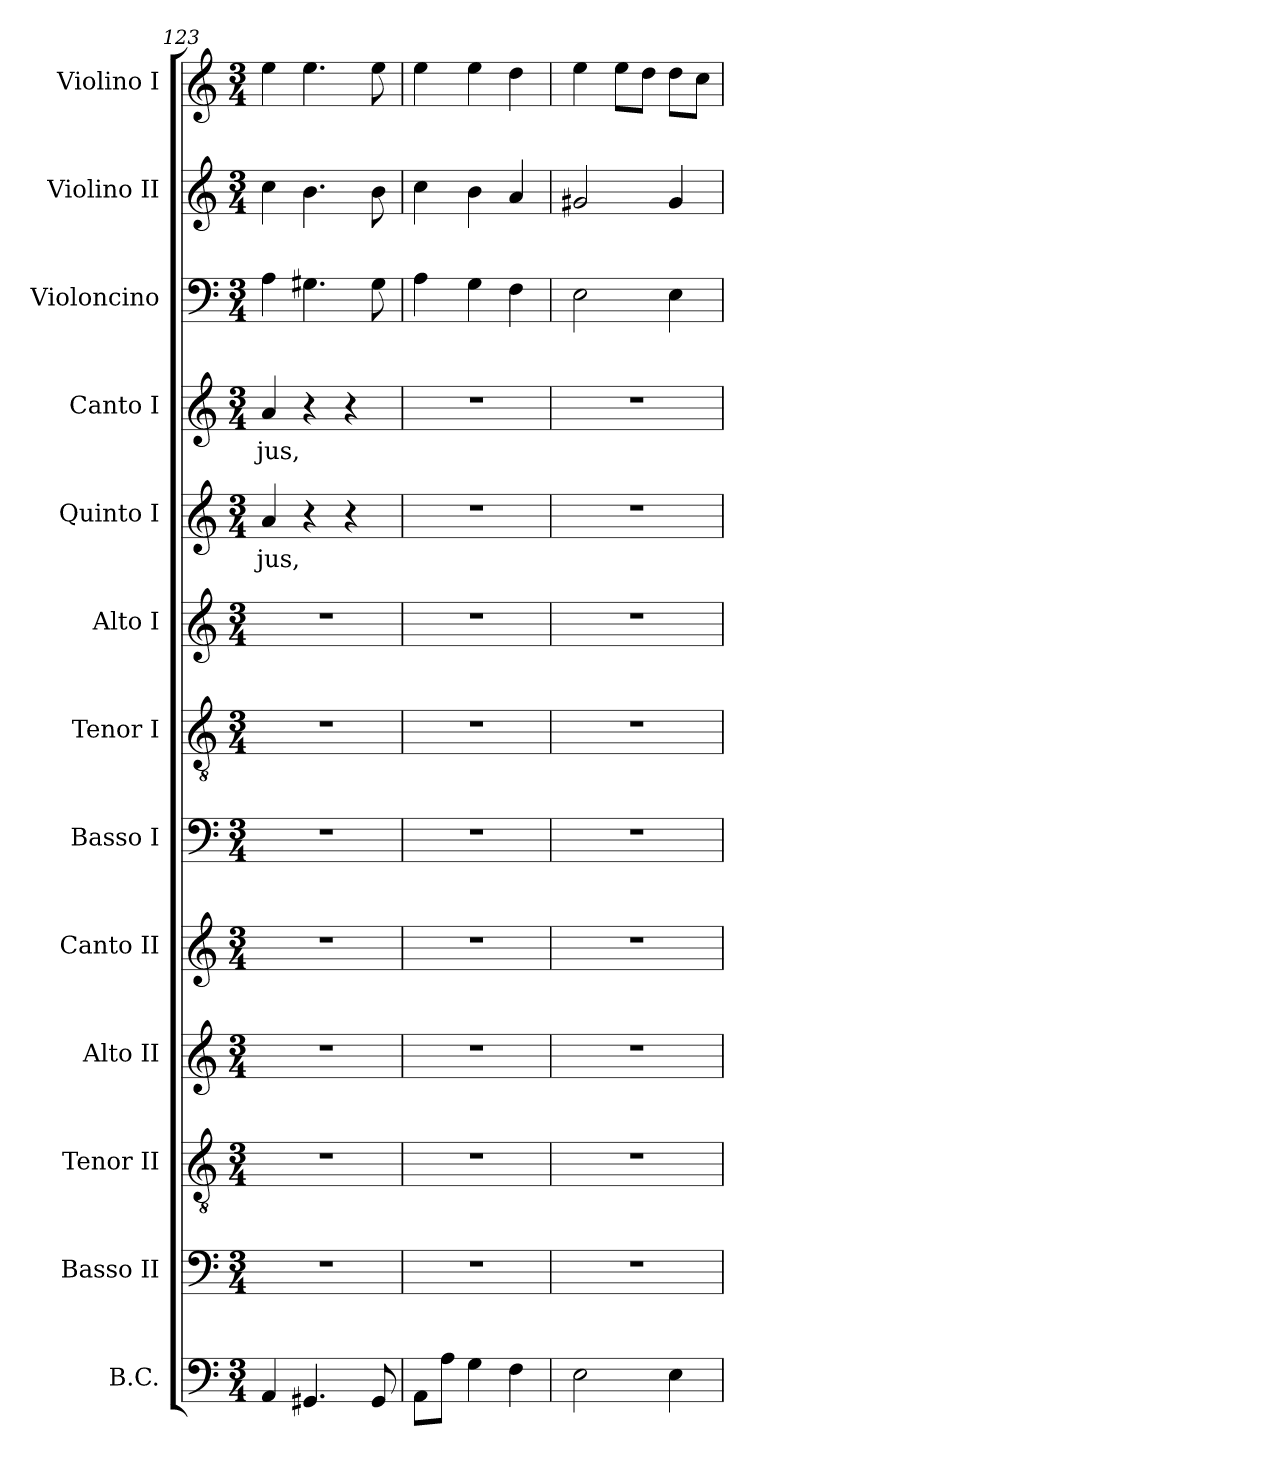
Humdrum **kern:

**kern	**kern	**kern	**kern	**kern	**kern	**kern	**kern	**kern	**text	**kern	**text	**kern	**kern	**kern
*part13	*part12	*part11	*part10	*part9	*part8	*part7	*part6	*part5	*part5	*part4	*part4	*part3	*part2	*part1
*staff13	*staff12	*staff11	*staff10	*staff9	*staff8	*staff7	*staff6	*staff5	*staff5	*staff4	*staff4	*staff3	*staff2	*staff1
*I"B.C.	*I"Basso II	*I"Tenor II	*I"Alto II	*I"Canto II	*I"Basso I	*I"Tenor I	*I"Alto I	*I"Quinto I	*	*I"Canto I	*	*I"Violoncino	*I"Violino II	*I"Violino I
*I'BC	*I'B 2	*I'T 2	*I'A 2	*I'C 2	*I'B 1	*I'T 1	*I'A 1	*I'Q 1	*	*I'C 1	*	*	*I'Vln. II	*I'Vln. I
*clefF4	*clefF4	*clefGv2	*clefG2	*clefG2	*clefF4	*clefGv2	*clefG2	*clefG2	*	*clefG2	*	*clefF4	*clefG2	*clefG2
*k[]	*k[]	*k[]	*k[]	*k[]	*k[]	*k[]	*k[]	*k[]	*	*k[]	*	*k[]	*k[]	*k[]
*C:	*C:	*C:	*C:	*C:	*C:	*C:	*C:	*C:	*	*C:	*	*C:	*C:	*C:
*M3/4	*M3/4	*M3/4	*M3/4	*M3/4	*M3/4	*M3/4	*M3/4	*M3/4	*	*M3/4	*	*M3/4	*M3/4	*M3/4
=123	=123	=123	=123	=123	=123	=123	=123	=123	=123	=123	=123	=123	=123	=123
!	!	!	!	!	!	!	!	!	!LO:LY:b	!	!	!	!	!
!	!	!	!	!	!	!	!	!	!	!	!LO:LY:b	!	!	!
4AA/	2.r	2.r	2.r	2.r	2.r	2.r	2.r	4a/	-jus,	4a/	-jus,	4A\	4cc\	4ee\
4.GG#X/	.	.	.	.	.	.	.	4r	.	4r	.	4.G#X\	4.b\	4.ee\
.	.	.	.	.	.	.	.	4r	.	4r	.	.	.	.
8GG#/	.	.	.	.	.	.	.	.	.	.	.	8G#\	8b\	8ee\
=124	=124	=124	=124	=124	=124	=124	=124	=124	=124	=124	=124	=124	=124	=124
8AA\L	2.r	2.r	2.r	2.r	2.r	2.r	2.r	2.r	.	2.r	.	4A\	4cc\	4ee\
8A\J	.	.	.	.	.	.	.	.	.	.	.	.	.	.
4G\	.	.	.	.	.	.	.	.	.	.	.	4G\	4b\	4ee\
4F\	.	.	.	.	.	.	.	.	.	.	.	4F\	4a/	4dd\
!!LO:LB:g=z
=125	=125	=125	=125	=125	=125	=125	=125	=125	=125	=125	=125	=125	=125	=125
2E\	2.r	2.r	2.r	2.r	2.r	2.r	2.r	2.r	.	2.r	.	2E\	2g#X/	4ee\
.	.	.	.	.	.	.	.	.	.	.	.	.	.	8ee\L
.	.	.	.	.	.	.	.	.	.	.	.	.	.	8dd\J
4E\	.	.	.	.	.	.	.	.	.	.	.	4E\	4g#/	8dd\L
.	.	.	.	.	.	.	.	.	.	.	.	.	.	8cc\J
=	=	=	=	=	=	=	=	=	=	=	=	=	=	=
*-	*-	*-	*-	*-	*-	*-	*-	*-	*-	*-	*-	*-	*-	*-
